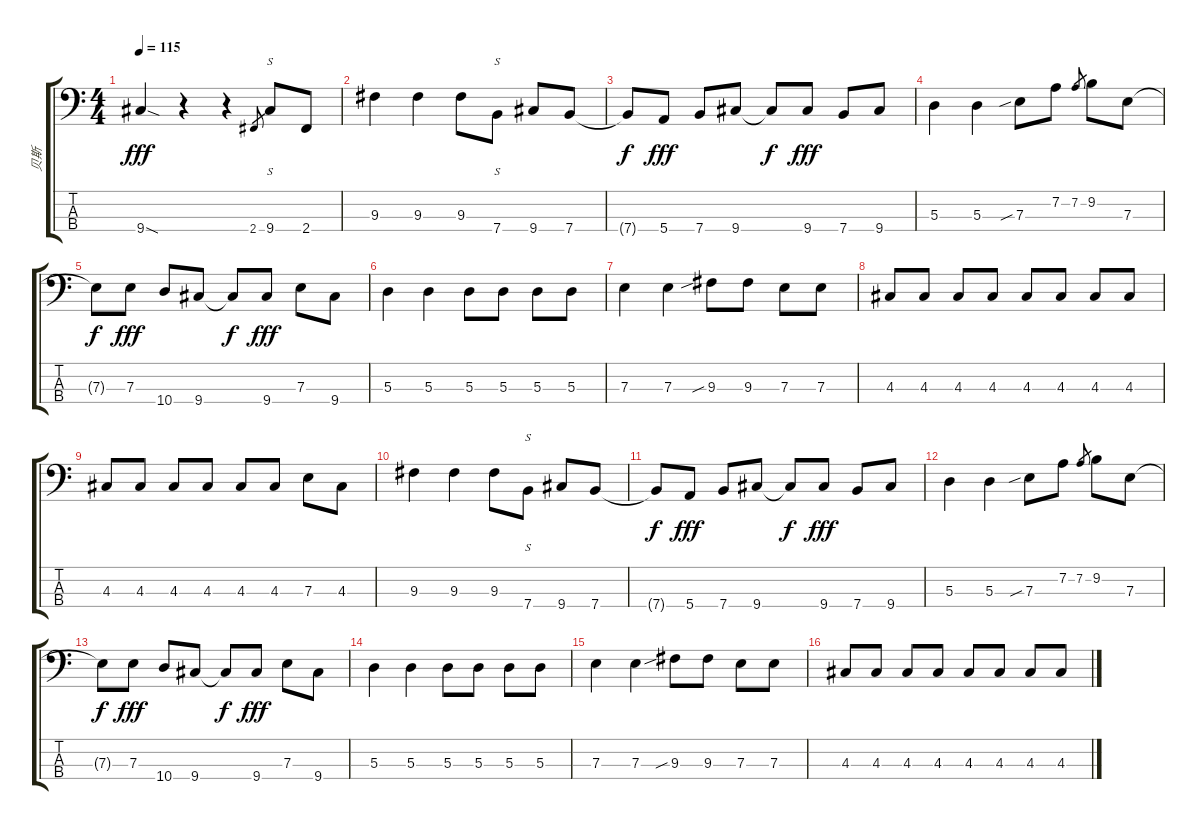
\track ("贝斯" "贝斯") {instrument electricbassfinger}
\staff {score tabs}
\tuning (G2 D2 A1 E1) {hide}
\ts (4 4)
\tempo 115
\clef f4
\ks c
9.4{sod}.4{dy fff} r.4 r.4 2.4.8{gr} 9.4.8{s} 2.4.8 |
9.3.4 9.3.4 9.3.8 7.4.8{s} 9.4.8 7.4.8 |
7.4{t}.8{dy f} 5.4.8{dy fff} 7.4.8 9.4.8 9.4{t}.8{dy f} 9.4.8{dy fff} 7.4.8 9.4.8 |
5.3.4 5.3.4 7.3{sib}.8 7.2.8 7.2.8{gr} 9.2.8 7.3.8 |
7.3{t}.8{dy f} 7.3.8{dy fff} 10.4.8 9.4.8 9.4{t}.8{dy f} 9.4.8{dy fff} 7.3.8 9.4.8 |
5.3.4 5.3.4 5.3.8 5.3.8 5.3.8 5.3.8 |
7.3.4 7.3.4 9.3{sib}.8 9.3.8 7.3.8 7.3.8 |
4.3.8 4.3.8 4.3.8 4.3.8 4.3.8 4.3.8 4.3.8 4.3.8 |
4.3.8 4.3.8 4.3.8 4.3.8 4.3.8 4.3.8 7.3.8 4.3.8 |
9.3.4 9.3.4 9.3.8 7.4.8{s} 9.4.8 7.4.8 |
7.4{t}.8{dy f} 5.4.8{dy fff} 7.4.8 9.4.8 9.4{t}.8{dy f} 9.4.8{dy fff} 7.4.8 9.4.8 |
5.3.4 5.3.4 7.3{sib}.8 7.2.8 7.2.8{gr} 9.2.8 7.3.8 |
7.3{t}.8{dy f} 7.3.8{dy fff} 10.4.8 9.4.8 9.4{t}.8{dy f} 9.4.8{dy fff} 7.3.8 9.4.8 |
5.3.4 5.3.4 5.3.8 5.3.8 5.3.8 5.3.8 |
7.3.4 7.3.4 9.3{sib}.8 9.3.8 7.3.8 7.3.8 |
4.3.8 4.3.8 4.3.8 4.3.8 4.3.8 4.3.8 4.3.8 4.3.8
